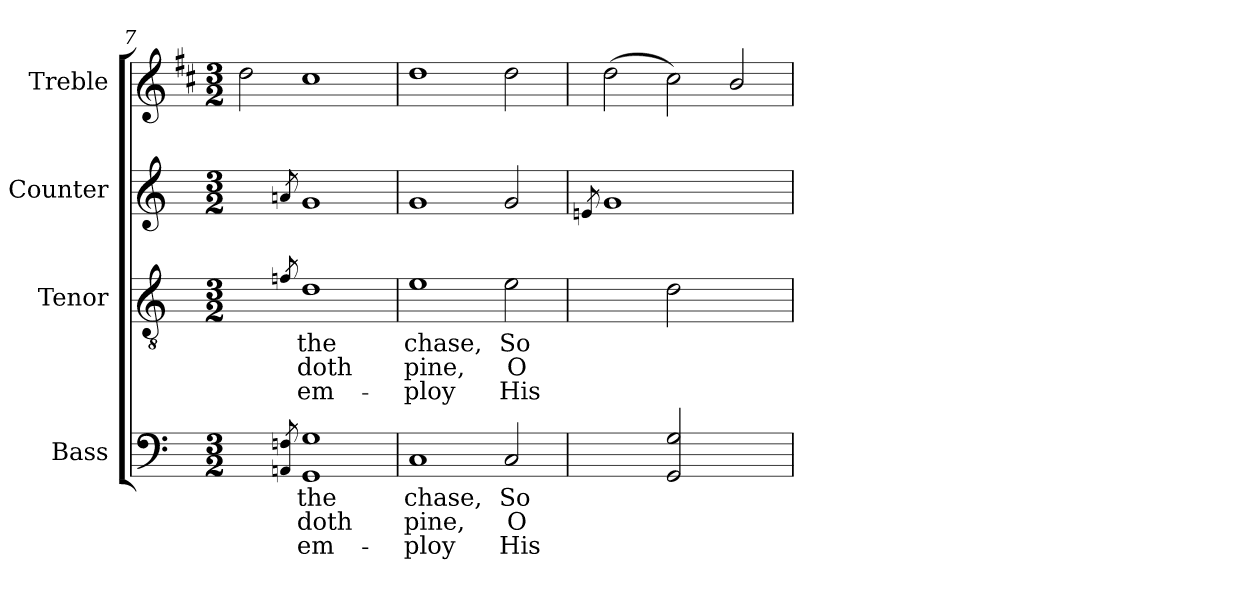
**kern	**text	**text	**text	**kern	**text	**text	**text	**kern	**kern
*part4	*part4	*part4	*part4	*part3	*part3	*part3	*part3	*part2	*part1
*staff4	*staff4	*staff4	*staff4	*staff3	*staff3	*staff3	*staff3	*staff2	*staff1
*I"Bass	*	*	*	*I"Tenor	*	*	*	*I"Counter	*I"Treble
*I'B.	*	*	*	*I'T.	*	*	*	*I'C.	*I'Tr.
*clefF4	*	*	*	*clefGv2	*	*	*	*clefG2	*clefG2
*	*	*	*	*	*	*	*	*	*ITrd1c2
*k[]	*	*	*	*k[]	*	*	*	*k[]	*k[]
*C:	*	*	*	*C:	*	*	*	*C:	*C:
*M3/2	*	*	*	*M3/2	*	*	*	*M3/2	*M3/2
=7	=7	=7	=7	=7	=7	=7	=7	=7	=7
2ryy	.	.	.	2ryy	.	.	.	2ryy	2cc\
8qFn/ 8qAAn/	.	.	.	8qfn/	.	.	.	8qan/	.
!	!LO:LY:a:rj	!LO:LY:a:rj	!LO:LY:b:rj	!	!LO:LY:b:rj	!LO:LY:b:rj	!LO:LY:b:rj	!	!
1G 1GG	the	doth	em-	1d	the	doth	em-	1g	1b
=8	=8	=8	=8	=8	=8	=8	=8	=8	=8
!	!LO:LY:a:rj	!LO:LY:a:rj	!LO:LY:b:rj	!	!LO:LY:b:rj	!LO:LY:b:rj	!LO:LY:b:rj	!	!
1C	-chase,	pine,	ploy	1e	-chase,	pine,	ploy	1g	1cc
!	!LO:LY:a:rj	!LO:LY:a:rj	!LO:LY:b:rj	!	!LO:LY:b:rj	!LO:LY:b:rj	!LO:LY:b:rj	!	!
2C/	So	O	His	2e\	So	O	His	2g/	2cc\
=9	=9	=9	=9	=9	=9	=9	=9	=9	=9
.	.	.	.	.	.	.	.	8qen/	.
2ryy	.	.	.	2ryy	.	.	.	1g	(>2cc\
!	!LO:LY:a:rj	!	!	!	!LO:LY:b:rj	!	!	!	!
2G/ 2GG/	.	.	.	2d\	.	.	.	.	2b\)
2ryy	.	.	.	2ryy	.	.	.	2ryy	2a/
=	=	=	=	=	=	=	=	=	=
*-	*-	*-	*-	*-	*-	*-	*-	*-	*-
